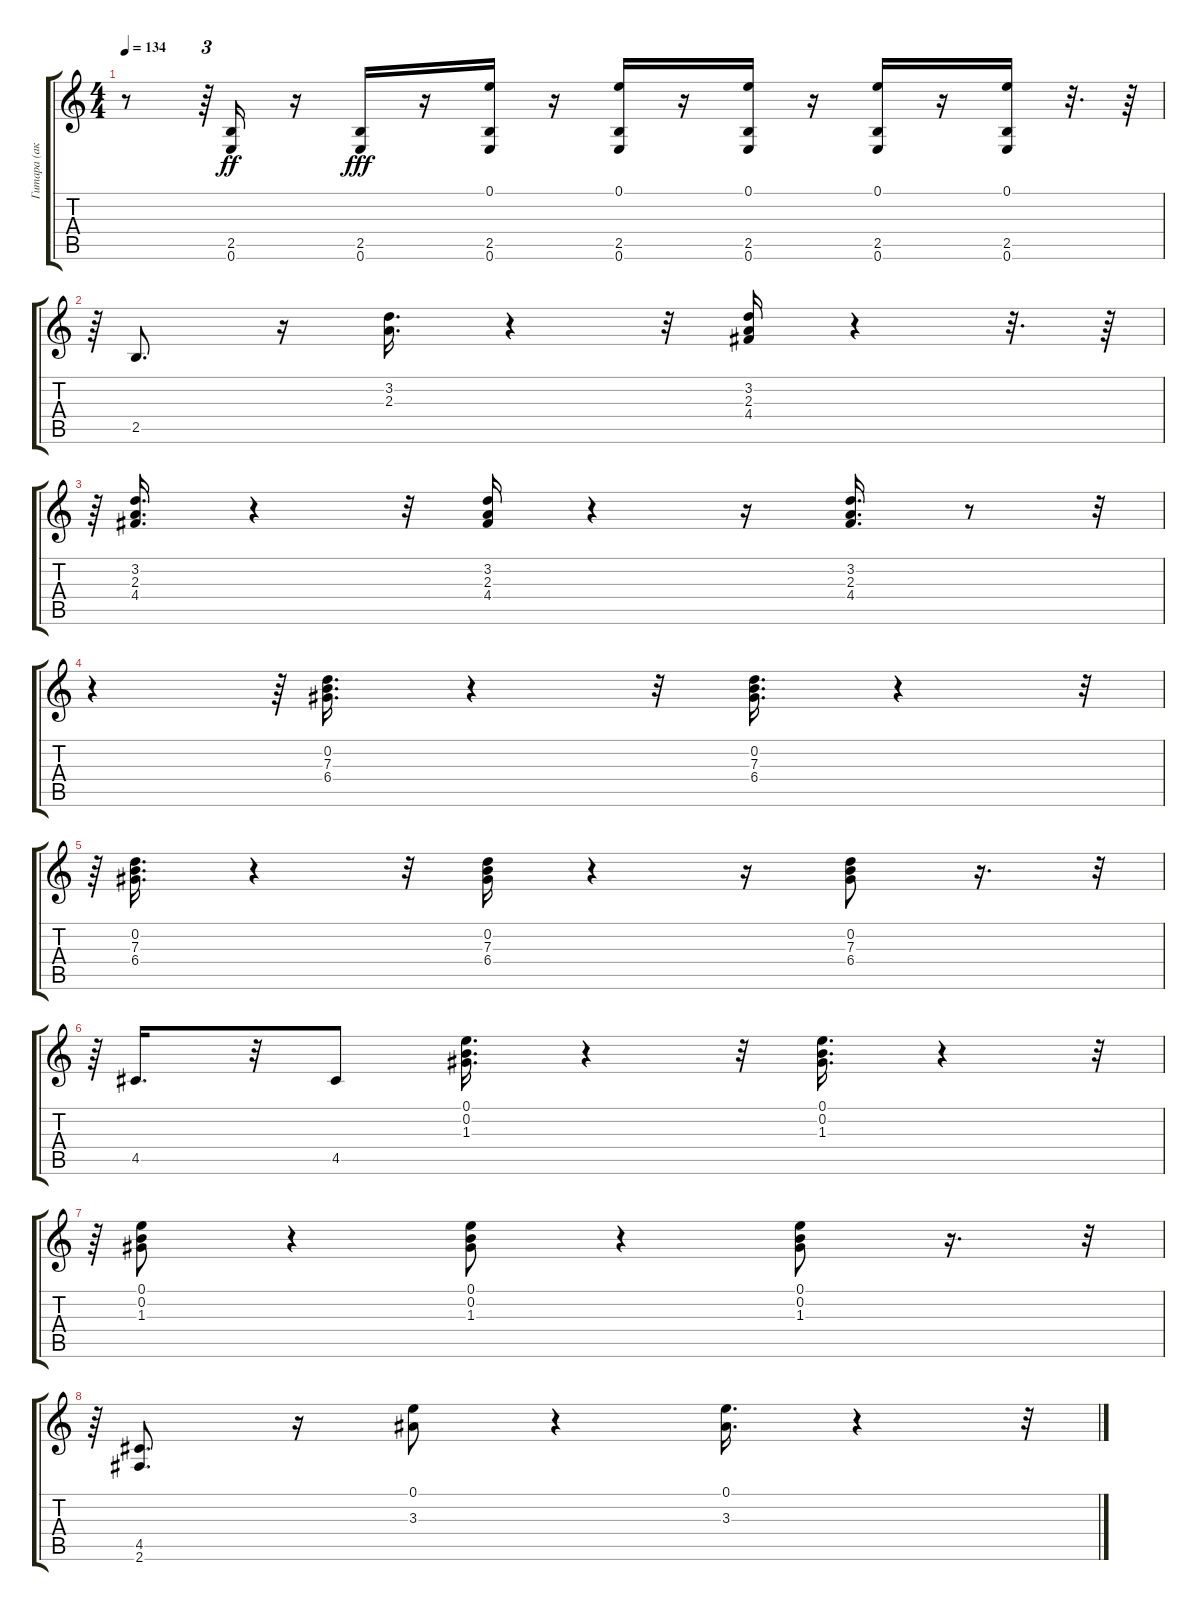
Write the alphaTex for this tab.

\track ("Гитара (аккомпанемент)" "Гитара (ак") {instrument electricguitarclean}
\staff {score tabs}
\tuning (E4 B3 G3 D3 A2 E2) {hide}
\ts (4 4)
\tempo 134
\clef g2
\ks c
r.8{dy fff} r.64{tu (3 2)} (2.5 0.6).16{dy ff} r.16 (2.5 0.6).16{dy fff} r.16 (0.1 2.5 0.6).16 r.16 (0.1 2.5 0.6).16 r.16 (0.1 2.5 0.6).16 r.16 (0.1 2.5 0.6).16 r.16 (0.1 2.5 0.6).16 r.32{d} r.64 |
r.64{tu (3 2)} 2.5.8{d} r.16 (3.2 2.3).16{d} r.4 r.32 (3.2 2.3 4.4).16 r.4 r.32{d} r.64 |
r.64{tu (3 2)} (3.2 2.3 4.4).16{d} r.4 r.32 (3.2 2.3 4.4).16 r.4 r.16 (3.2 2.3 4.4).16{d} r.8 r.32{tu (3 2)} |
r.4 r.64{tu (3 2)} (0.2 7.3 6.4).16{d} r.4 r.32 (0.2 7.3 6.4).16{d} r.4 r.32{tu (3 2)} |
r.64{tu (3 2)} (0.2 7.3 6.4).16{d} r.4 r.32 (0.2 7.3 6.4).16 r.4 r.16 (0.2 7.3 6.4).8 r.16{d} r.32{tu (3 2)} |
r.64{tu (3 2)} 4.5.16{d} r.32 4.5.8 (0.1 0.2 1.3).16{d} r.4 r.32 (0.1 0.2 1.3).16{d} r.4 r.32{tu (3 2)} |
r.64{tu (3 2)} (0.1 0.2 1.3).8 r.4 (0.1 0.2 1.3).8 r.4 (0.1 0.2 1.3).8 r.16{d} r.32{tu (3 2)} |
r.64{tu (3 2)} (4.5 2.6).8{d} r.16 (0.1 3.3).8 r.4 (0.1 3.3).16{d} r.4 r.32{tu (3 2)}
